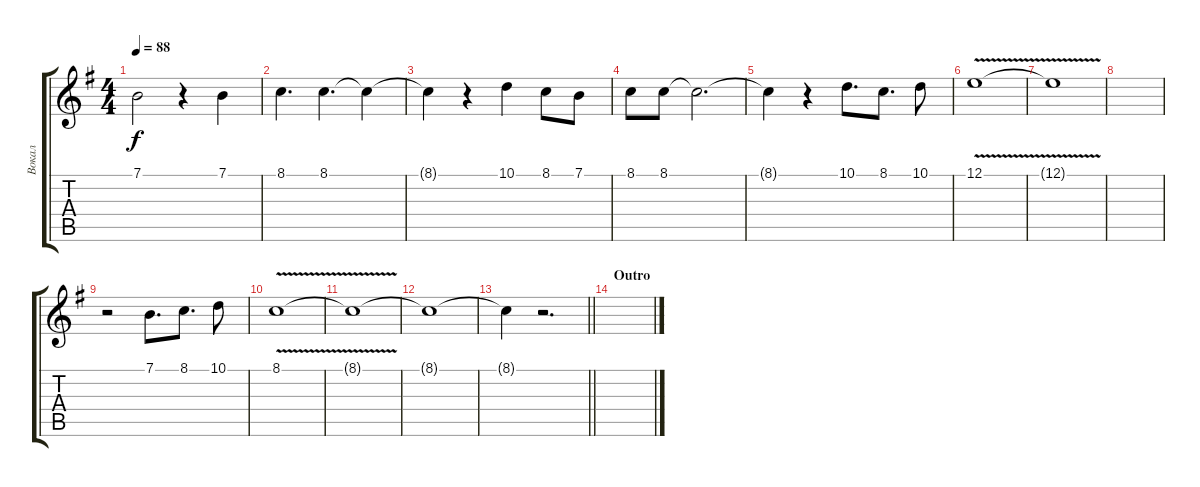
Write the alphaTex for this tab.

\track ("Вокал" "Вокал") {instrument trumpet}
\staff {score tabs}
\tuning (E4 B3 G3 D3 A2 E2) {hide}
\ts (4 4)
\tempo 88
\clef g2
\ks eminor
7.1{t}.2{dy f} r.4 7.1.4 |
8.1.4{d} 8.1.4{d} 8.1{t}.4 |
8.1{t}.4 r.4 10.1.4 8.1.8 7.1.8 |
8.1.8 8.1.8 8.1{t}.2{d} |
8.1{t}.4 r.4 10.1.8{d} 8.1.8{d} 10.1.8 |
12.1{v}.1 |
12.1{t}.1 |
|
r.2 7.1.8{d} 8.1.8{d} 10.1.8 |
8.1{v}.1 |
8.1{t}.1 |
8.1{t}.1 |
\barLineRight lightlight
8.1{t}.4 r.2{d} |
\section ("" "Outro")
